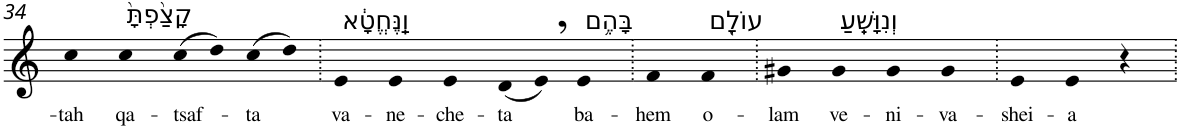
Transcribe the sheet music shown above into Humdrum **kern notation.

**kern	**text
*part1	*part1
*staff1	*staff1
*I"Piano	*
*I'Pno	*
!!LO:PB:g=z
*clefG2	*
*k[]	*
=34	=34
!	!LO:LY:b
4cc	-tah
!LO:TX:a:t=קָצַ֙פְתָּ֙	!
!	!LO:LY:b
4cc	qa-
!	!LO:LY:b
(8cc	-tsaf-
8dd)	.
!	!LO:LY:b
(8cc	-ta
8dd)	.
=35.	=35.
!LO:TX:a:t=וַֽנֶּחֱטָ֔א	!
!	!LO:LY:b
4e	va-
!	!LO:LY:b
4e	-ne-
!	!LO:LY:b
4e	-che-
!	!LO:LY:b
(8d	-ta
8e,)	.
!LO:TX:a:t=בָּהֶ֥ם	!
!	!LO:LY:b
4e	ba-
=36.	=36.
!	!LO:LY:b
4f	-hem
!LO:TX:a:t=עוֹלָ֖ם	!
!	!LO:LY:b
4f	o-
=37.	=37.
!	!LO:LY:b
4g#X	-lam
!LO:TX:a:t=וְנִוָּשֵֽׁעַ	!
!	!LO:LY:b
4g#	ve-
!	!LO:LY:b
4g#	-ni-
!	!LO:LY:b
4g#	-va-
=38.	=38.
!	!LO:LY:b
4e	-shei-
!	!LO:LY:b
4e	-a
4r	.
=.	=.
*-	*-
